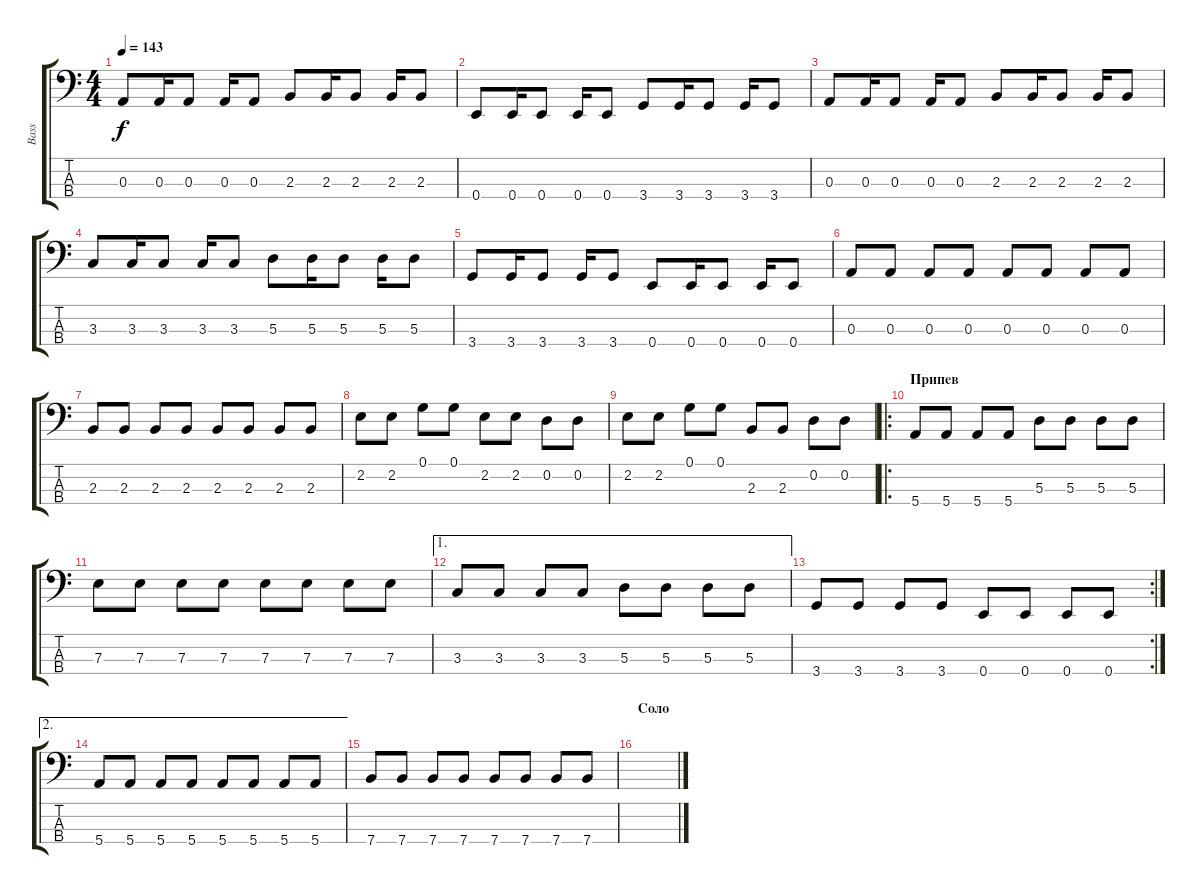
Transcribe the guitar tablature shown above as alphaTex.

\track ("Bass" "Bass") {instrument electricbasspick}
\staff {score tabs}
\tuning (G2 D2 A1 E1) {hide}
\ts (4 4)
\tempo 143
\clef f4
\ks c
0.3.8{dy f} 0.3.16 0.3.8 0.3.16 0.3.8 2.3.8 2.3.16 2.3.8 2.3.16 2.3.8 |
0.4.8 0.4.16 0.4.8 0.4.16 0.4.8 3.4.8 3.4.16 3.4.8 3.4.16 3.4.8 |
0.3.8 0.3.16 0.3.8 0.3.16 0.3.8 2.3.8 2.3.16 2.3.8 2.3.16 2.3.8 |
3.3.8 3.3.16 3.3.8 3.3.16 3.3.8 5.3.8 5.3.16 5.3.8 5.3.16 5.3.8 |
3.4.8 3.4.16 3.4.8 3.4.16 3.4.8 0.4.8 0.4.16 0.4.8 0.4.16 0.4.8 |
0.3.8 0.3.8 0.3.8 0.3.8 0.3.8 0.3.8 0.3.8 0.3.8 |
2.3.8 2.3.8 2.3.8 2.3.8 2.3.8 2.3.8 2.3.8 2.3.8 |
\section ("" " ")
2.2.8 2.2.8 0.1.8 0.1.8 2.2.8 2.2.8 0.2.8 0.2.8 |
2.2.8 2.2.8 0.1.8 0.1.8 2.3.8 2.3.8 0.2.8 0.2.8 |
\ro
\section ("" "Припев")
5.4.8 5.4.8 5.4.8 5.4.8 5.3.8 5.3.8 5.3.8 5.3.8 |
7.3.8 7.3.8 7.3.8 7.3.8 7.3.8 7.3.8 7.3.8 7.3.8 |
\ae 1
3.3.8 3.3.8 3.3.8 3.3.8 5.3.8 5.3.8 5.3.8 5.3.8 |
\rc 2
3.4.8 3.4.8 3.4.8 3.4.8 0.4.8 0.4.8 0.4.8 0.4.8 |
\ae 2
5.4.8 5.4.8 5.4.8 5.4.8 5.4.8 5.4.8 5.4.8 5.4.8 |
7.4.8 7.4.8 7.4.8 7.4.8 7.4.8 7.4.8 7.4.8 7.4.8 |
\section ("" "Соло")
